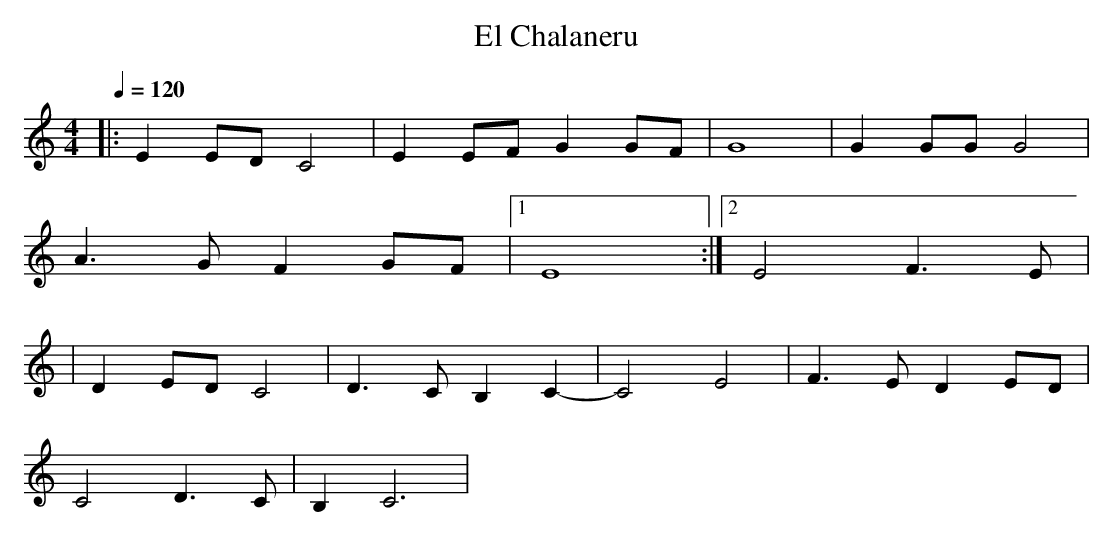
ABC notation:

X:1
T:El Chalaneru
M:4/4
L:1/4
Q:1/4=120
K:C
|:EE/D/ C2|EE/F/ GG/F/|G4|GG/G/ G2|
A>G FG/F/|[1 E4:|[2 E2 F>E|
|DE/D/ C2|D>C B,C -|C2 E2|F>E DE/D/|
C2 D>C|B,C3|
